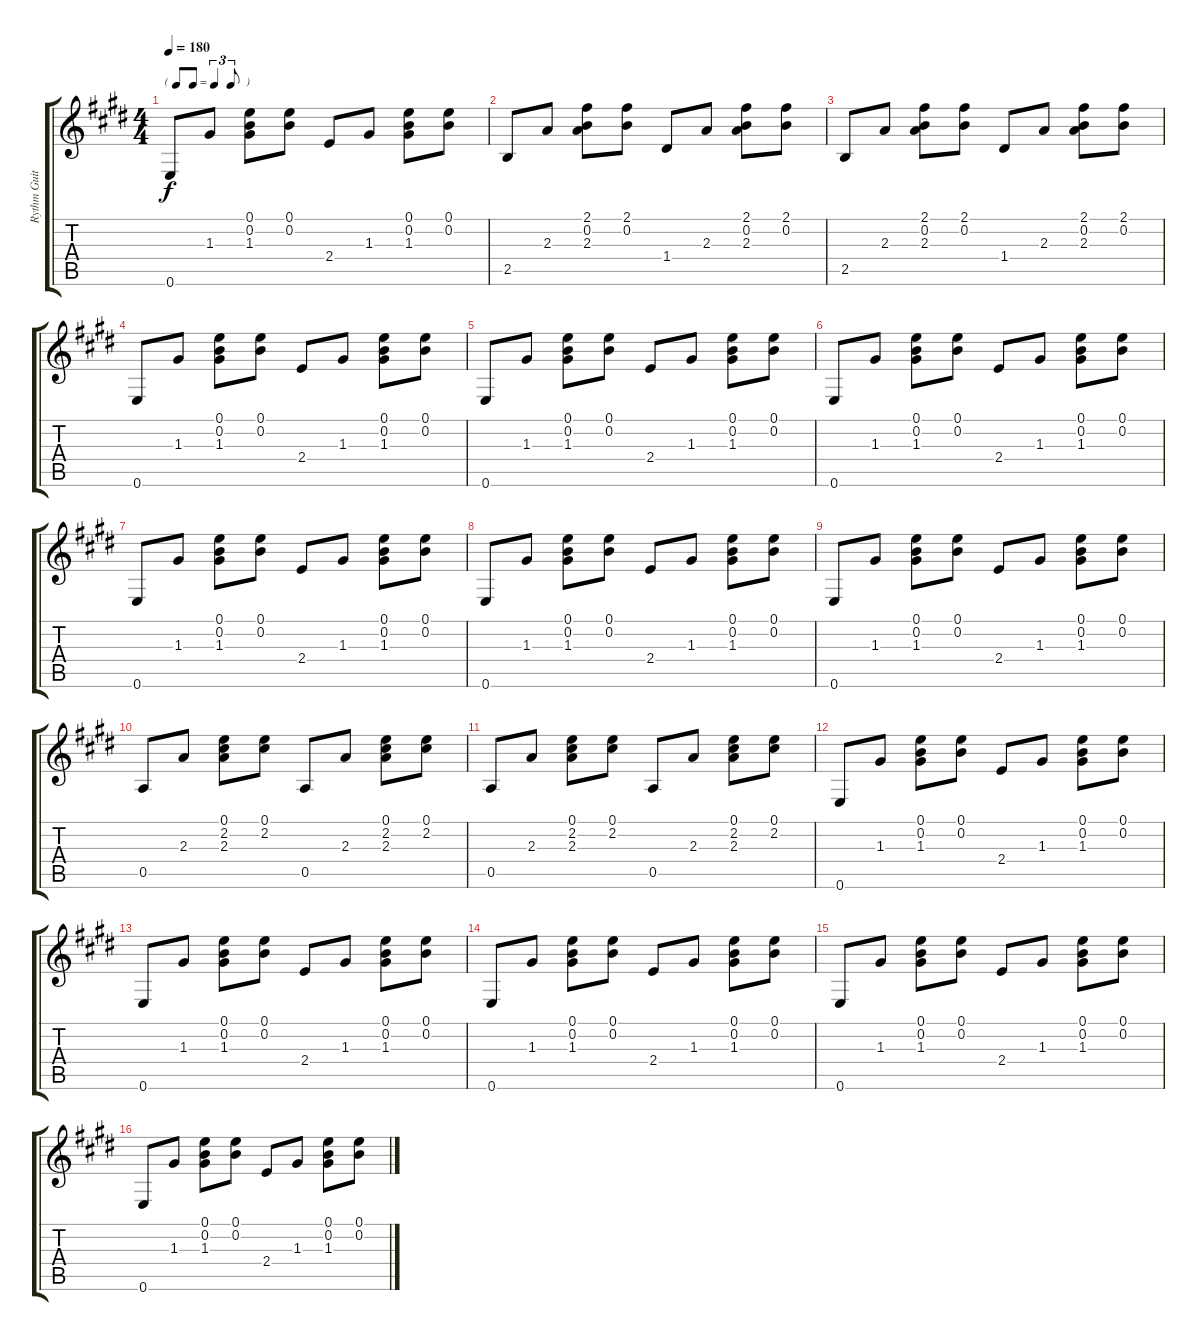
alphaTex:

\track ("Rythm Guitar" "Rythm Guit") {instrument acousticguitarsteel}
\staff {score tabs}
\tuning (E4 B3 G3 D3 A2 E2) {hide}
\ts (4 4)
\tf triplet8th
\tempo 180
\clef g2
\ks e
0.6.8{dy f} 1.3.8 (0.1 0.2 1.3).8 (0.1 0.2).8 2.4.8 1.3.8 (0.1 0.2 1.3).8 (0.1 0.2).8 |
2.5.8 2.3.8 (2.1 0.2 2.3).8 (2.1 0.2).8 1.4.8 2.3.8 (2.1 0.2 2.3).8 (2.1 0.2).8 |
2.5.8 2.3.8 (2.1 0.2 2.3).8 (2.1 0.2).8 1.4.8 2.3.8 (2.1 0.2 2.3).8 (2.1 0.2).8 |
0.6.8 1.3.8 (0.1 0.2 1.3).8 (0.1 0.2).8 2.4.8 1.3.8 (0.1 0.2 1.3).8 (0.1 0.2).8 |
0.6.8 1.3.8 (0.1 0.2 1.3).8 (0.1 0.2).8 2.4.8 1.3.8 (0.1 0.2 1.3).8 (0.1 0.2).8 |
0.6.8 1.3.8 (0.1 0.2 1.3).8 (0.1 0.2).8 2.4.8 1.3.8 (0.1 0.2 1.3).8 (0.1 0.2).8 |
0.6.8 1.3.8 (0.1 0.2 1.3).8 (0.1 0.2).8 2.4.8 1.3.8 (0.1 0.2 1.3).8 (0.1 0.2).8 |
0.6.8 1.3.8 (0.1 0.2 1.3).8 (0.1 0.2).8 2.4.8 1.3.8 (0.1 0.2 1.3).8 (0.1 0.2).8 |
0.6.8 1.3.8 (0.1 0.2 1.3).8 (0.1 0.2).8 2.4.8 1.3.8 (0.1 0.2 1.3).8 (0.1 0.2).8 |
0.5.8 2.3.8 (0.1 2.2 2.3).8 (0.1 2.2).8 0.5.8 2.3.8 (0.1 2.2 2.3).8 (0.1 2.2).8 |
0.5.8 2.3.8 (0.1 2.2 2.3).8 (0.1 2.2).8 0.5.8 2.3.8 (0.1 2.2 2.3).8 (0.1 2.2).8 |
0.6.8 1.3.8 (0.1 0.2 1.3).8 (0.1 0.2).8 2.4.8 1.3.8 (0.1 0.2 1.3).8 (0.1 0.2).8 |
0.6.8 1.3.8 (0.1 0.2 1.3).8 (0.1 0.2).8 2.4.8 1.3.8 (0.1 0.2 1.3).8 (0.1 0.2).8 |
0.6.8 1.3.8 (0.1 0.2 1.3).8 (0.1 0.2).8 2.4.8 1.3.8 (0.1 0.2 1.3).8 (0.1 0.2).8 |
0.6.8 1.3.8 (0.1 0.2 1.3).8 (0.1 0.2).8 2.4.8 1.3.8 (0.1 0.2 1.3).8 (0.1 0.2).8 |
0.6.8 1.3.8 (0.1 0.2 1.3).8 (0.1 0.2).8 2.4.8 1.3.8 (0.1 0.2 1.3).8 (0.1 0.2).8
